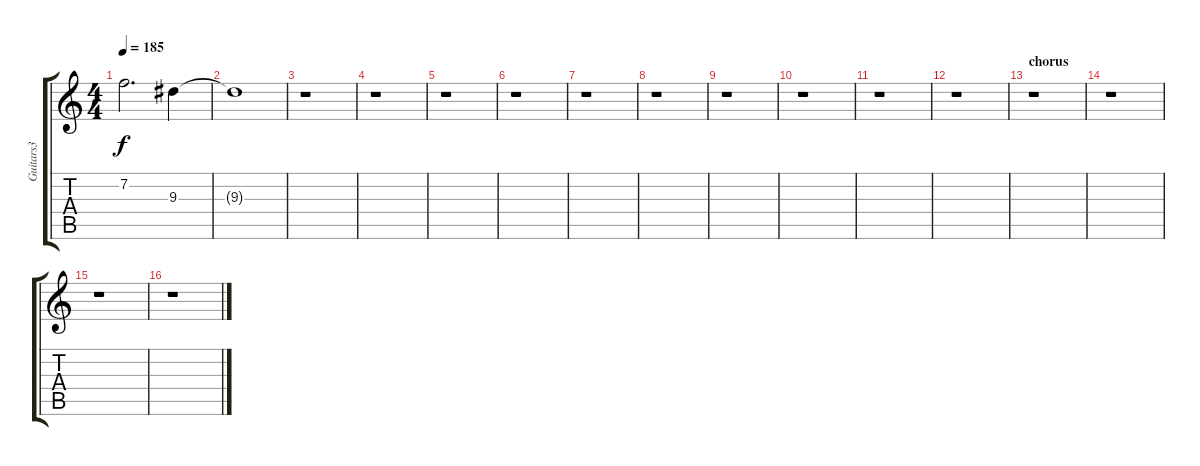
\track ("Guitars3" "Guitars3") {instrument distortionguitar}
\staff {score tabs}
\tuning (Eb4 Bb3 Gb3 Db3 Ab2 Eb2) {hide}
\ts (4 4)
\tempo 185
\clef g2
\ks c
7.2.2{d dy f} 9.3.4 |
9.3{t}.1 |
\section ("" "")
r.1 |
r.1 |
r.1 |
r.1 |
r.1 |
r.1 |
r.1 |
r.1 |
r.1 |
r.1 |
\section ("" "chorus")
r.1 |
r.1 |
r.1 |
r.1
